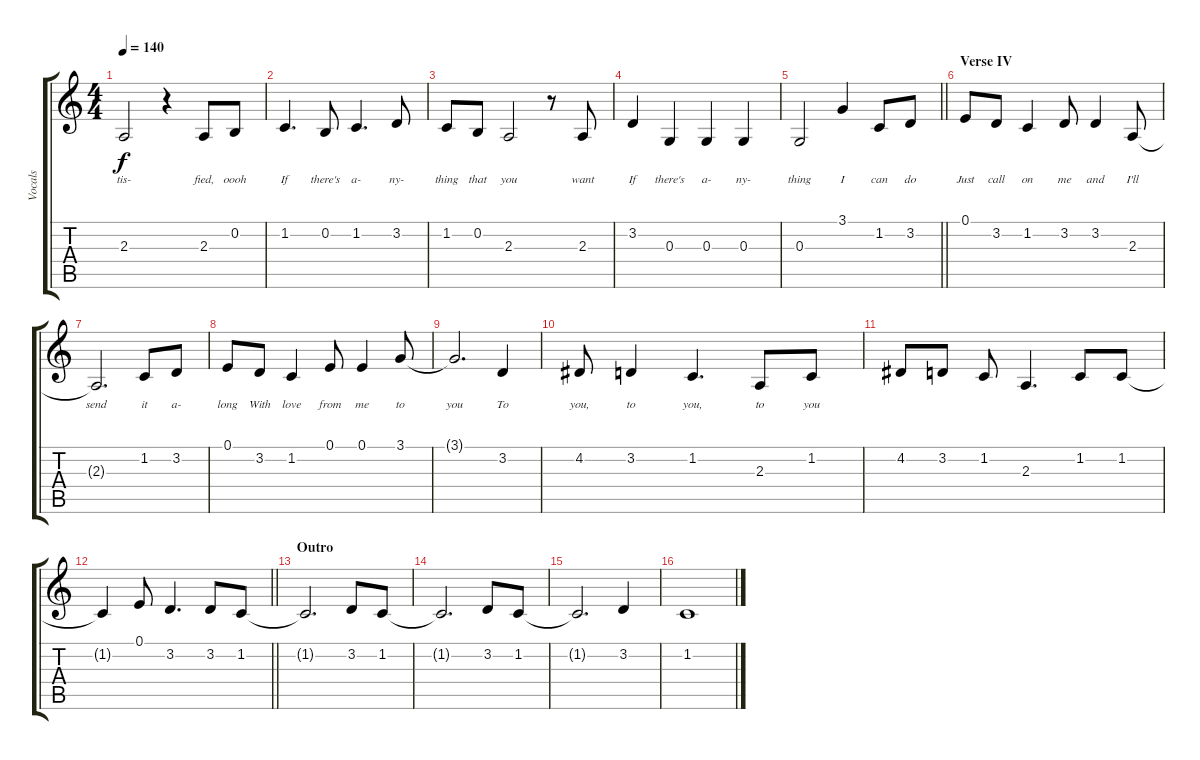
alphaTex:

\track ("Vocals" "Vocals") {instrument altosax}
\staff {score tabs}
\tuning (E4 B3 G3 D3 A2 E2) {hide}
\ts (4 4)
\tempo 140
\clef g2
\ks c
2.3.2{lyrics (0 "tis-") lyrics (1 "") lyrics (2 "") lyrics (3 "") lyrics (4 "") dy f} r.4 2.3.8{lyrics (0 "fied,") lyrics (1 "") lyrics (2 "") lyrics (3 "") lyrics (4 "")} 0.2.8{lyrics (0 "oooh") lyrics (1 "") lyrics (2 "") lyrics (3 "") lyrics (4 "")} |
1.2.4{d lyrics (0 "If") lyrics (1 "") lyrics (2 "") lyrics (3 "") lyrics (4 "")} 0.2.8{lyrics (0 "there's") lyrics (1 "") lyrics (2 "") lyrics (3 "") lyrics (4 "")} 1.2.4{d lyrics (0 "a-") lyrics (1 "") lyrics (2 "") lyrics (3 "") lyrics (4 "")} 3.2.8{lyrics (0 "ny-") lyrics (1 "") lyrics (2 "") lyrics (3 "") lyrics (4 "")} |
1.2.8{lyrics (0 "thing") lyrics (1 "") lyrics (2 "") lyrics (3 "") lyrics (4 "")} 0.2.8{lyrics (0 "that") lyrics (1 "") lyrics (2 "") lyrics (3 "") lyrics (4 "")} 2.3.2{lyrics (0 "you") lyrics (1 "") lyrics (2 "") lyrics (3 "") lyrics (4 "")} r.8 2.3.8{lyrics (0 "want") lyrics (1 "") lyrics (2 "") lyrics (3 "") lyrics (4 "")} |
3.2.4{lyrics (0 "If") lyrics (1 "") lyrics (2 "") lyrics (3 "") lyrics (4 "")} 0.3.4{lyrics (0 "there's") lyrics (1 "") lyrics (2 "") lyrics (3 "") lyrics (4 "")} 0.3.4{lyrics (0 "a-") lyrics (1 "") lyrics (2 "") lyrics (3 "") lyrics (4 "")} 0.3.4{lyrics (0 "ny-") lyrics (1 "") lyrics (2 "") lyrics (3 "") lyrics (4 "")} |
\barLineRight lightlight
0.3.2{lyrics (0 "thing") lyrics (1 "") lyrics (2 "") lyrics (3 "") lyrics (4 "")} 3.1.4{lyrics (0 "I") lyrics (1 "") lyrics (2 "") lyrics (3 "") lyrics (4 "")} 1.2.8{lyrics (0 "can") lyrics (1 "") lyrics (2 "") lyrics (3 "") lyrics (4 "")} 3.2.8{lyrics (0 "do") lyrics (1 "") lyrics (2 "") lyrics (3 "") lyrics (4 "")} |
\section ("" "Verse IV")
0.1.8{lyrics (0 "Just") lyrics (1 "") lyrics (2 "") lyrics (3 "") lyrics (4 "")} 3.2.8{lyrics (0 "call") lyrics (1 "") lyrics (2 "") lyrics (3 "") lyrics (4 "")} 1.2.4{lyrics (0 "on") lyrics (1 "") lyrics (2 "") lyrics (3 "") lyrics (4 "")} 3.2.8{lyrics (0 "me") lyrics (1 "") lyrics (2 "") lyrics (3 "") lyrics (4 "")} 3.2.4{lyrics (0 "and") lyrics (1 "") lyrics (2 "") lyrics (3 "") lyrics (4 "")} 2.3.8{lyrics (0 "I'll") lyrics (1 "") lyrics (2 "") lyrics (3 "") lyrics (4 "")} |
2.3{t}.2{d lyrics (0 "send") lyrics (1 "") lyrics (2 "") lyrics (3 "") lyrics (4 "")} 1.2.8{lyrics (0 "it") lyrics (1 "") lyrics (2 "") lyrics (3 "") lyrics (4 "")} 3.2.8{lyrics (0 "a-") lyrics (1 "") lyrics (2 "") lyrics (3 "") lyrics (4 "")} |
0.1.8{lyrics (0 "long") lyrics (1 "") lyrics (2 "") lyrics (3 "") lyrics (4 "")} 3.2.8{lyrics (0 "With") lyrics (1 "") lyrics (2 "") lyrics (3 "") lyrics (4 "")} 1.2.4{lyrics (0 "love") lyrics (1 "") lyrics (2 "") lyrics (3 "") lyrics (4 "")} 0.1.8{lyrics (0 "from") lyrics (1 "") lyrics (2 "") lyrics (3 "") lyrics (4 "")} 0.1.4{lyrics (0 "me") lyrics (1 "") lyrics (2 "") lyrics (3 "") lyrics (4 "")} 3.1.8{lyrics (0 "to") lyrics (1 "") lyrics (2 "") lyrics (3 "") lyrics (4 "")} |
3.1{t}.2{d lyrics (0 "you") lyrics (1 "") lyrics (2 "") lyrics (3 "") lyrics (4 "")} 3.2.4{lyrics (0 "To") lyrics (1 "") lyrics (2 "") lyrics (3 "") lyrics (4 "")} |
4.2.8{lyrics (0 "you,") lyrics (1 "") lyrics (2 "") lyrics (3 "") lyrics (4 "")} 3.2.4{lyrics (0 "to") lyrics (1 "") lyrics (2 "") lyrics (3 "") lyrics (4 "")} 1.2.4{d lyrics (0 "you,") lyrics (1 "") lyrics (2 "") lyrics (3 "") lyrics (4 "")} 2.3.8{lyrics (0 "to") lyrics (1 "") lyrics (2 "") lyrics (3 "") lyrics (4 "")} 1.2.8{lyrics (0 "you") lyrics (1 "") lyrics (2 "") lyrics (3 "") lyrics (4 "")} |
4.2.8 3.2.8 1.2.8 2.3.4{d} 1.2.8 1.2.8 |
\barLineRight lightlight
1.2{t}.4 0.1.8 3.2.4{d} 3.2.8 1.2.8 |
\section ("" "Outro")
1.2{t}.2{d} 3.2.8 1.2.8 |
1.2{t}.2{d} 3.2.8 1.2.8 |
1.2{t}.2{d} 3.2.4 |
1.2.1
